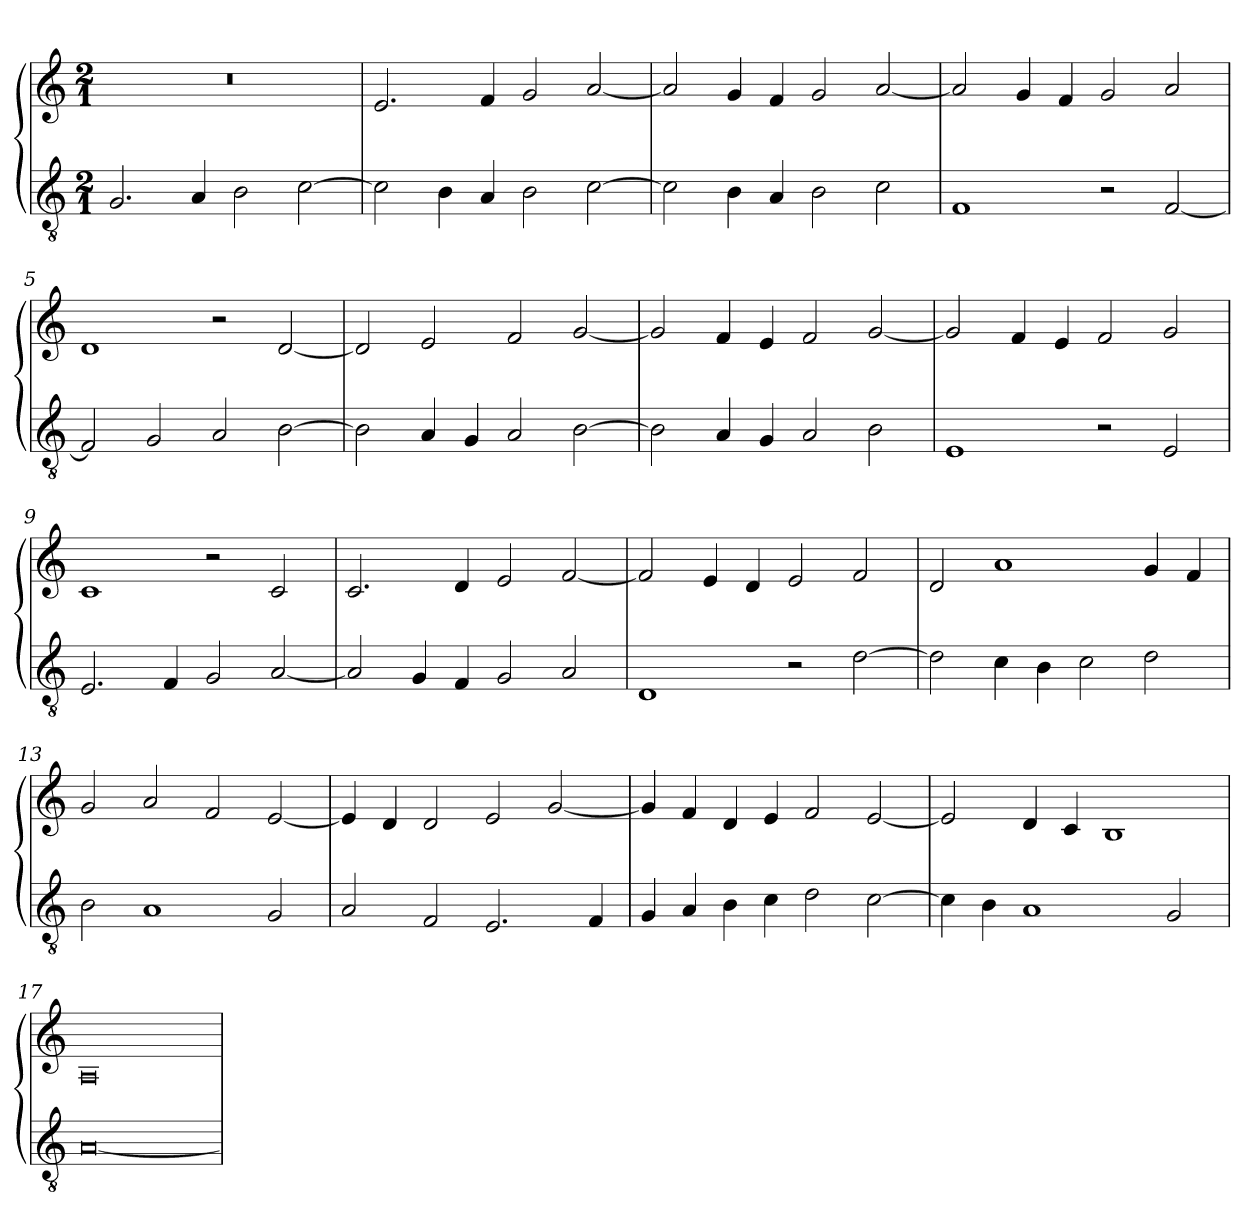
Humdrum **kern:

**kern	**kern
*part2	*part1
*staff2	*staff1
*clefGv2	*clefG2
*k[]	*k[]
*M2/1	*M2/1
=1	=1
2.G	0r
4A	.
2B	.
[2c	.
=2	=2
2c]	2.e
4B	.
4A	4f
2B	2g
[2c	[2a
=3	=3
2c]	2a]
4B	4g
4A	4f
2B	2g
2c	[2a
=4	=4
1F	2a]
.	4g
.	4f
2r	2g
[2F	2a
=5	=5
2F]	1d
2G	.
2A	2r
[2B	[2d
=6	=6
2B]	2d]
4A	2e
4G	.
2A	2f
[2B	[2g
=7	=7
2B]	2g]
4A	4f
4G	4e
2A	2f
2B	[2g
=8	=8
1E	2g]
.	4f
.	4e
2r	2f
2E	2g
=9	=9
2.E	1c
4F	.
2G	2r
[2A	2c
=10	=10
2A]	2.c
4G	.
4F	4d
2G	2e
2A	[2f
=11	=11
1D	2f]
.	4e
.	4d
2r	2e
[2d	2f
=12	=12
2d]	2d
4c	1a
4B	.
2c	.
2d	4g
.	4f
=13	=13
2B	2g
1A	2a
.	2f
2G	[2e
=14	=14
2A	4e]
.	4d
2F	2d
2.E	2e
.	[2g
4F	.
=15	=15
4G	4g]
4A	4f
4B	4d
4c	4e
2d	2f
[2c	[2e
=16	=16
4c]	2e]
4B	.
1A	4d
.	4c
.	1B
2G	.
=17	=17
[0A	0A
=	=
*-	*-
